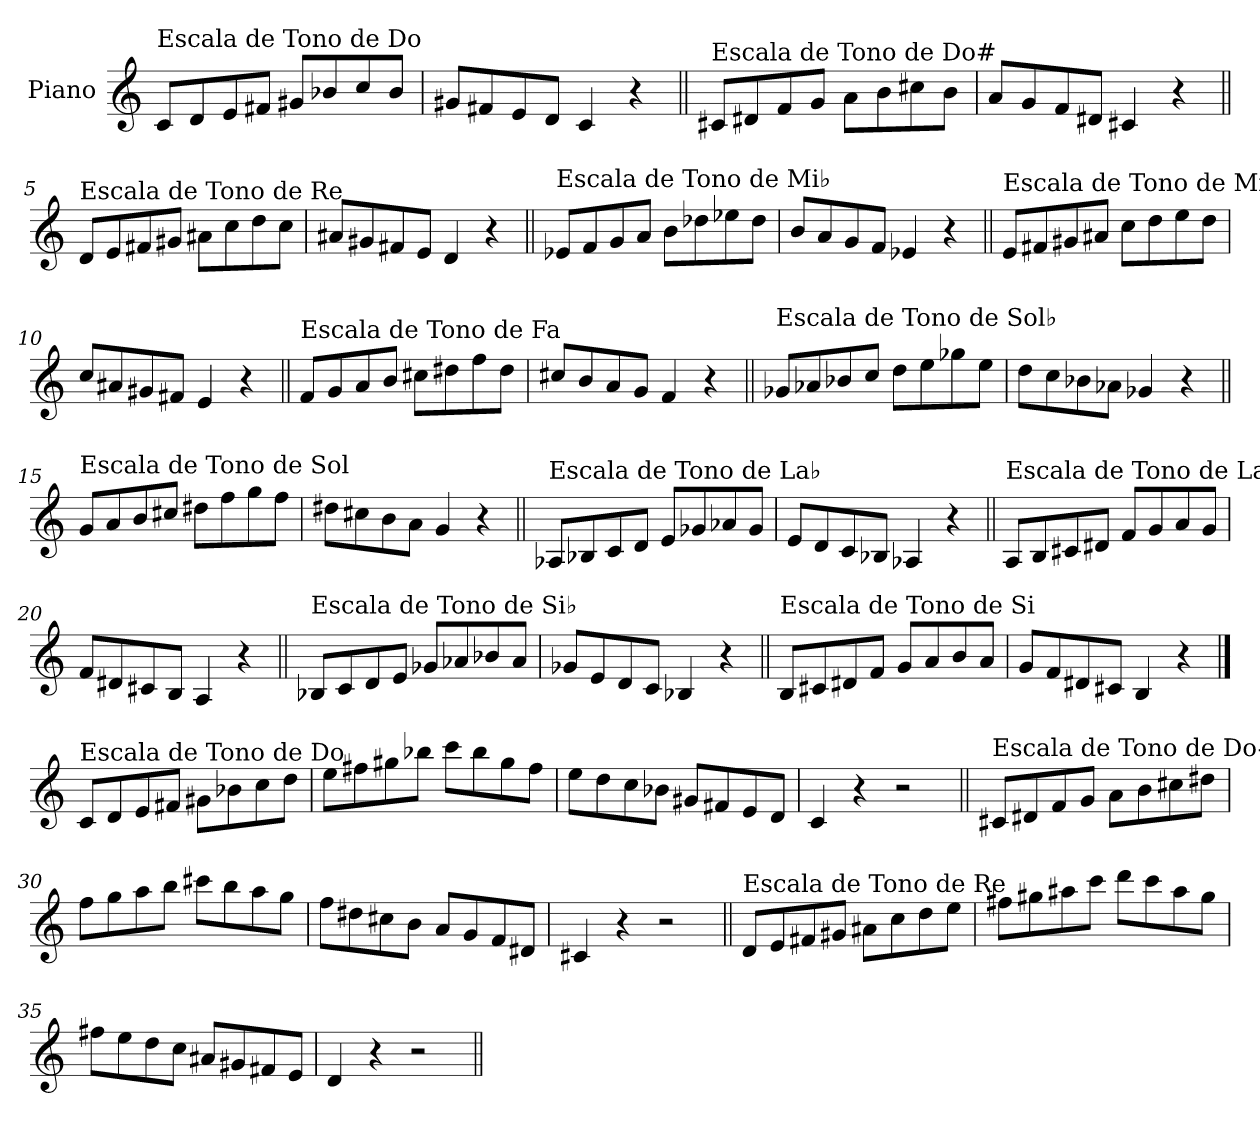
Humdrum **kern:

**kern
*part1
*staff1
*I"Piano
*I'Pno.
*clefG2
*k[]
=1
!LO:TX:a:t=Escala de Tono de Do
8c/L
8d/
8e/
8f#X/J
8g#X/L
8b-X/
8cc/
8b-/J
=2
8g#X/L
8f#X/
8e/
8d/J
4c/
4r
=3||
!LO:TX:a:t=Escala de Tono de Do#
8c#X/L
8d#X/
8f/
8g/J
8a\L
8b\
8cc#X\
8b\J
=4
8a/L
8g/
8f/
8d#X/J
4c#X/
4r
!!LO:LB:g=z
=5||
!LO:TX:a:t=Escala de Tono de Re
8d/L
8e/
8f#X/
8g#X/J
8a#X\L
8cc\
8dd\
8cc\J
=6
8a#X/L
8g#X/
8f#X/
8e/J
4d/
4r
=7||
!LO:TX:a:t=Escala de Tono de Mi♭
8e-X/L
8f/
8g/
8a/J
8b\L
8dd-X\
8ee-X\
8dd-\J
=8
8b/L
8a/
8g/
8f/J
4e-X/
4r
!!LO:LB:g=z
=9||
!LO:TX:a:t=Escala de Tono de Mi
8e/L
8f#X/
8g#X/
8a#X/J
8cc\L
8dd\
8ee\
8dd\J
=10
8cc/L
8a#X/
8g#X/
8f#X/J
4e/
4r
=11||
!LO:TX:a:t=Escala de Tono de Fa
8f/L
8g/
8a/
8b/J
8cc#X\L
8dd#X\
8ff\
8dd#\J
=12
8cc#X/L
8b/
8a/
8g/J
4f/
4r
!!LO:LB:g=z
=13||
!LO:TX:a:t=Escala de Tono de Sol♭
8g-X/L
8a-X/
8b-X/
8cc/J
8dd\L
8ee\
8gg-X\
8ee\J
=14
8dd\L
8cc\
8b-X\
8a-X\J
4g-X/
4r
=15||
!LO:TX:a:t=Escala de Tono de Sol
8g/L
8a/
8b/
8cc#X/J
8dd#X\L
8ff\
8gg\
8ff\J
=16
8dd#X\L
8cc#X\
8b\
8a\J
4g/
4r
!!LO:LB:g=z
=17||
!LO:TX:a:t=Escala de Tono de La♭
8A-X/L
8B-X/
8c/
8d/J
8e/L
8g-X/
8a-X/
8g-/J
=18
8e/L
8d/
8c/
8B-X/J
4A-X/
4r
=19||
!LO:TX:a:t=Escala de Tono de La
8A/L
8B/
8c#X/
8d#X/J
8f/L
8g/
8a/
8g/J
=20
8f/L
8d#X/
8c#X/
8B/J
4A/
4r
!!LO:LB:g=z
=21||
!LO:TX:a:t=Escala de Tono de Si♭
8B-X/L
8c/
8d/
8e/J
8g-X/L
8a-X/
8b-X/
8a-/J
=22
8g-X/L
8e/
8d/
8c/J
4B-X/
4r
=23||
!LO:TX:a:t=Escala de Tono de Si
8B/L
8c#X/
8d#X/
8f/J
8g/L
8a/
8b/
8a/J
=24
8g/L
8f/
8d#X/
8c#X/J
4B/
4r
!!LO:PB:g=z
==25
!LO:TX:a:t=Escala de Tono de Do
8c/L
8d/
8e/
8f#X/J
8g#X\L
8b-X\
8cc\
8dd\J
=26
8ee\L
8ff#X\
8gg#X\
8bb-X\J
8ccc\L
8bb-\
8gg#\
8ff#\J
=27
8ee\L
8dd\
8cc\
8b-X\J
8g#X/L
8f#X/
8e/
8d/J
=28
4c/
4r
2r
!!LO:LB:g=z
=29||
!LO:TX:a:t=Escala de Tono de Do#
8c#X/L
8d#X/
8f/
8g/J
8a\L
8b\
8cc#X\
8dd#X\J
=30
8ff\L
8gg\
8aa\
8bb\J
8ccc#X\L
8bb\
8aa\
8gg\J
=31
8ff\L
8dd#X\
8cc#X\
8b\J
8a/L
8g/
8f/
8d#X/J
=32
4c#X/
4r
2r
!!LO:LB:g=z
=33||
!LO:TX:a:t=Escala de Tono de Re
8d/L
8e/
8f#X/
8g#X/J
8a#X\L
8cc\
8dd\
8ee\J
=34
8ff#X\L
8gg#X\
8aa#X\
8ccc\J
8ddd\L
8ccc\
8aa#\
8gg#\J
=35
8ff#X\L
8ee\
8dd\
8cc\J
8a#X/L
8g#X/
8f#X/
8e/J
=36
4d/
4r
2r
=||
*-
